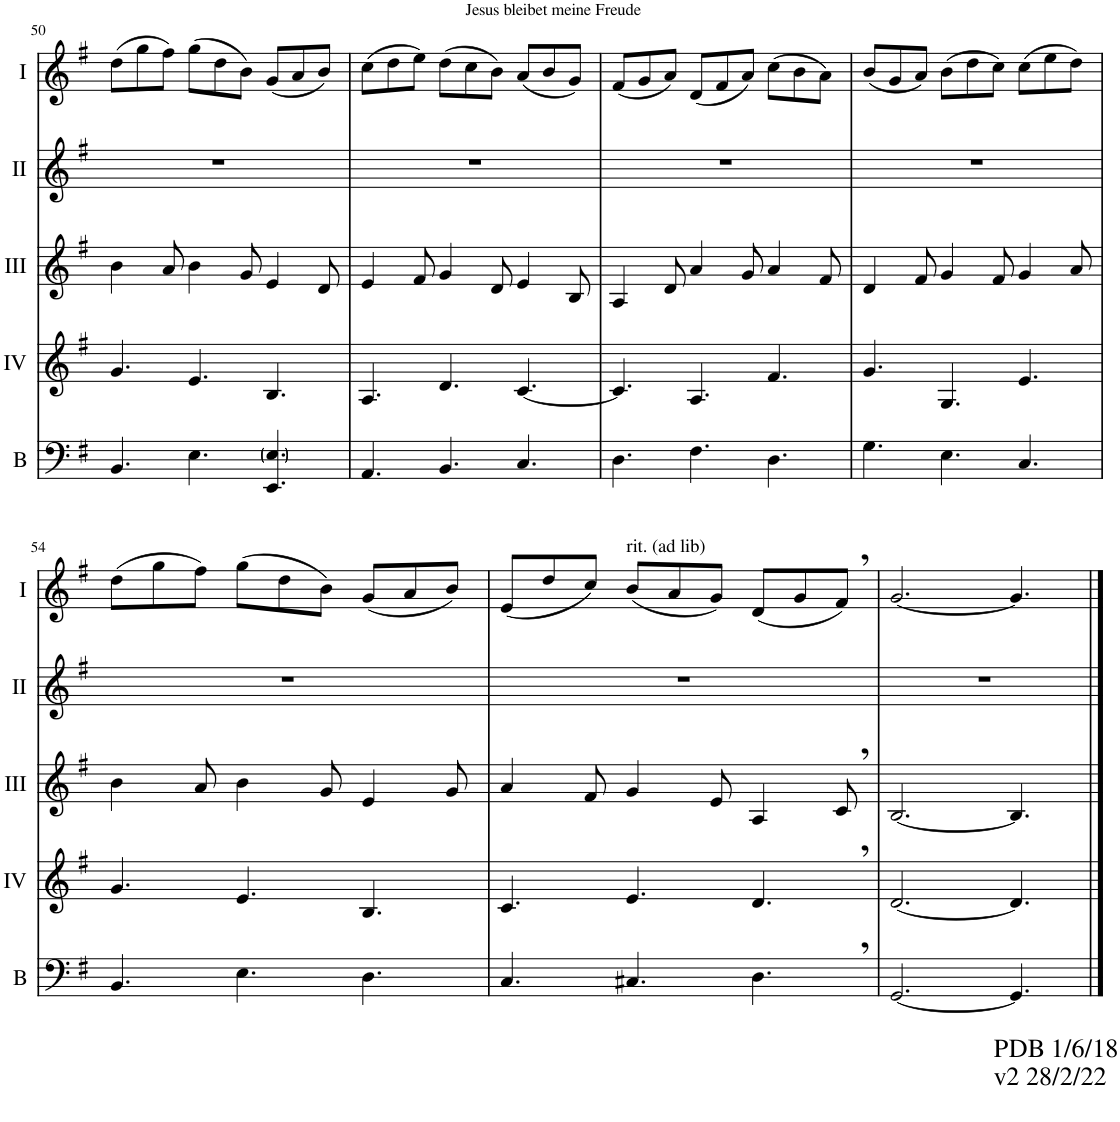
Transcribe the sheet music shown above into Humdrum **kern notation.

**kern	**kern	**kern	**kern	**kern
*part5	*part4	*part3	*part2	*part1
*staff5	*staff4	*staff3	*staff2	*staff1
*I"Bass	*I"Acc. 4	*I"Acc. 3	*I"Acc. 2	*I"Acc. 1
*I'B	*	*	*	*
!!LO:PB:g=z
*clefF4	*clefG2	*clefG2	*clefG2	*clefG2
*Trd7c12	*	*	*	*
*k[f#]	*k[f#]	*k[f#]	*k[f#]	*k[f#]
*M9/8	*M9/8	*M9/8	*M9/8	*M9/8
=50	=50	=50	=50	=50
4.BB/	4.g/	4b\	8%9r	(8dd\L
.	.	.	.	8gg\
.	.	8a/	.	8ff#\J)
4.E\	4.e/	4b\	.	(8gg\L
.	.	.	.	8dd\
.	.	8g/	.	8b\J)
4.EE/ 4.E/	4.B/	4e/	.	(8g/L
.	.	.	.	8a/
.	.	8d/	.	8b/J)
=51	=51	=51	=51	=51
4.AA/	4.A/	4e/	8%9r	(8cc\L
.	.	.	.	8dd\
.	.	8f#/	.	8ee\J)
4.BB/	4.d/	4g/	.	(8dd\L
.	.	.	.	8cc\
.	.	8d/	.	8b\J)
4.C/	[4.c/	4e/	.	(8a/L
.	.	.	.	8b/
.	.	8B/	.	8g/J)
=52	=52	=52	=52	=52
4.D\	4.c/]	4A/	8%9r	(8f#/L
.	.	.	.	8g/
.	.	8d/	.	8a/J)
4.F#\	4.A/	4a/	.	(8d/L
.	.	.	.	8f#/
.	.	8g/	.	8a/J)
4.D\	4.f#/	4a/	.	(8cc\L
.	.	.	.	8b\
.	.	8f#/	.	8a\J)
=53	=53	=53	=53	=53
4.G\	4.g/	4d/	8%9r	(8b/L
.	.	.	.	8g/
.	.	8f#/	.	8a/J)
4.E\	4.G/	4g/	.	(8b\L
.	.	.	.	8dd\
.	.	8f#/	.	8cc\J)
4.C/	4.e/	4g/	.	(8cc\L
.	.	.	.	8ee\
.	.	8a/	.	8dd\J)
!!LO:LB:g=z
=54	=54	=54	=54	=54
4.BB/	4.g/	4b\	8%9r	(8dd\L
.	.	.	.	8gg\
.	.	8a/	.	8ff#\J)
4.E\	4.e/	4b\	.	(8gg\L
.	.	.	.	8dd\
.	.	8g/	.	8b\J)
4.D\	4.B/	4e/	.	(8g/L
.	.	.	.	8a/
.	.	8g/	.	8b/J)
=55	=55	=55	=55	=55
4.C/	4.c/	4a/	8%9r	(8e/L
.	.	.	.	8dd/
.	.	8f#/	.	8cc/J)
!	!	!	!	!LO:TX:a:t=rit. (ad lib)
4.C#X/	4.e/	4g/	.	(8b/L
.	.	.	.	8a/
.	.	8e/	.	8g/J)
4.D,\	4.d,/	4A/	.	(8d/L
.	.	.	.	8g/
.	.	8c,/	.	8f#,/J)
=56	=56	=56	=56	=56
!	!	!	!	!LO:TX:b:t=PDB 1/6/18
!	!	!	!	!LO:TX:b:t=v2 28/2/22
[2.GG/	[2.d/	[2.B/	8%9r	[2.g/
!	!	!	!	!LO:TX:b:t=For more arrangements, check out www.de-bra.nl/arrangements.html
4.GG/]	4.d/]	4.B/]	.	4.g/]
==	==	==	==	==
*-	*-	*-	*-	*-
